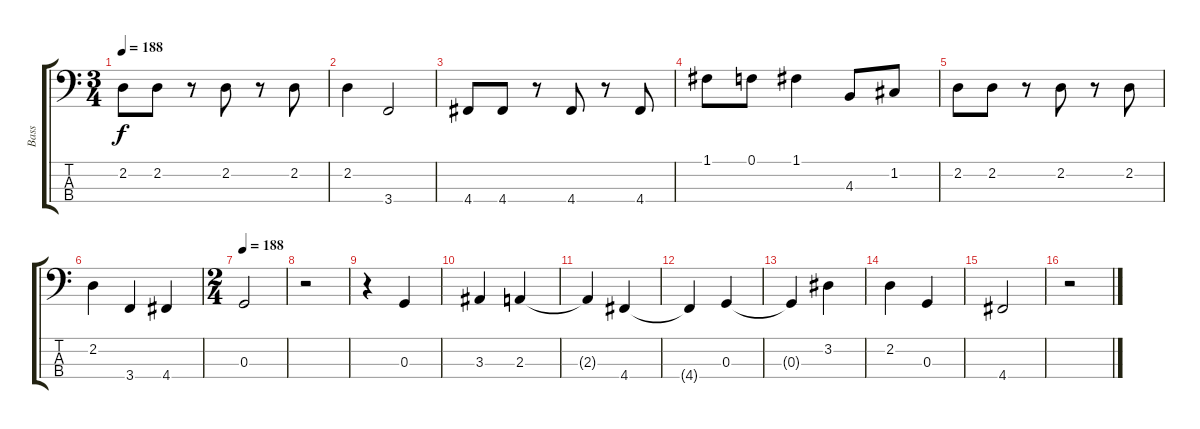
\track ("Bass" "Bass") {instrument electricbassfinger}
\staff {score tabs}
\tuning (F2 C2 G1 D1) {hide}
\ts (3 4)
\tempo 188
\clef f4
\ks c
2.2.8{dy f} 2.2.8 r.8 2.2.8 r.8 2.2.8 |
2.2.4 3.4.2 |
4.4.8 4.4.8 r.8 4.4.8 r.8 4.4.8 |
1.1.8 0.1.8 1.1.4 4.3.8 1.2.8 |
2.2.8 2.2.8 r.8 2.2.8 r.8 2.2.8 |
2.2.4 3.4.4 4.4.4 |
\ts (2 4)
\tempo 188
0.3.2 |
r.2 |
r.4 0.3.4 |
3.3.4 2.3.4 |
2.3{t}.4 4.4.4 |
4.4{t}.4 0.3.4 |
0.3{t}.4 3.2.4 |
2.2.4 0.3.4 |
4.4.2 |
r.2
